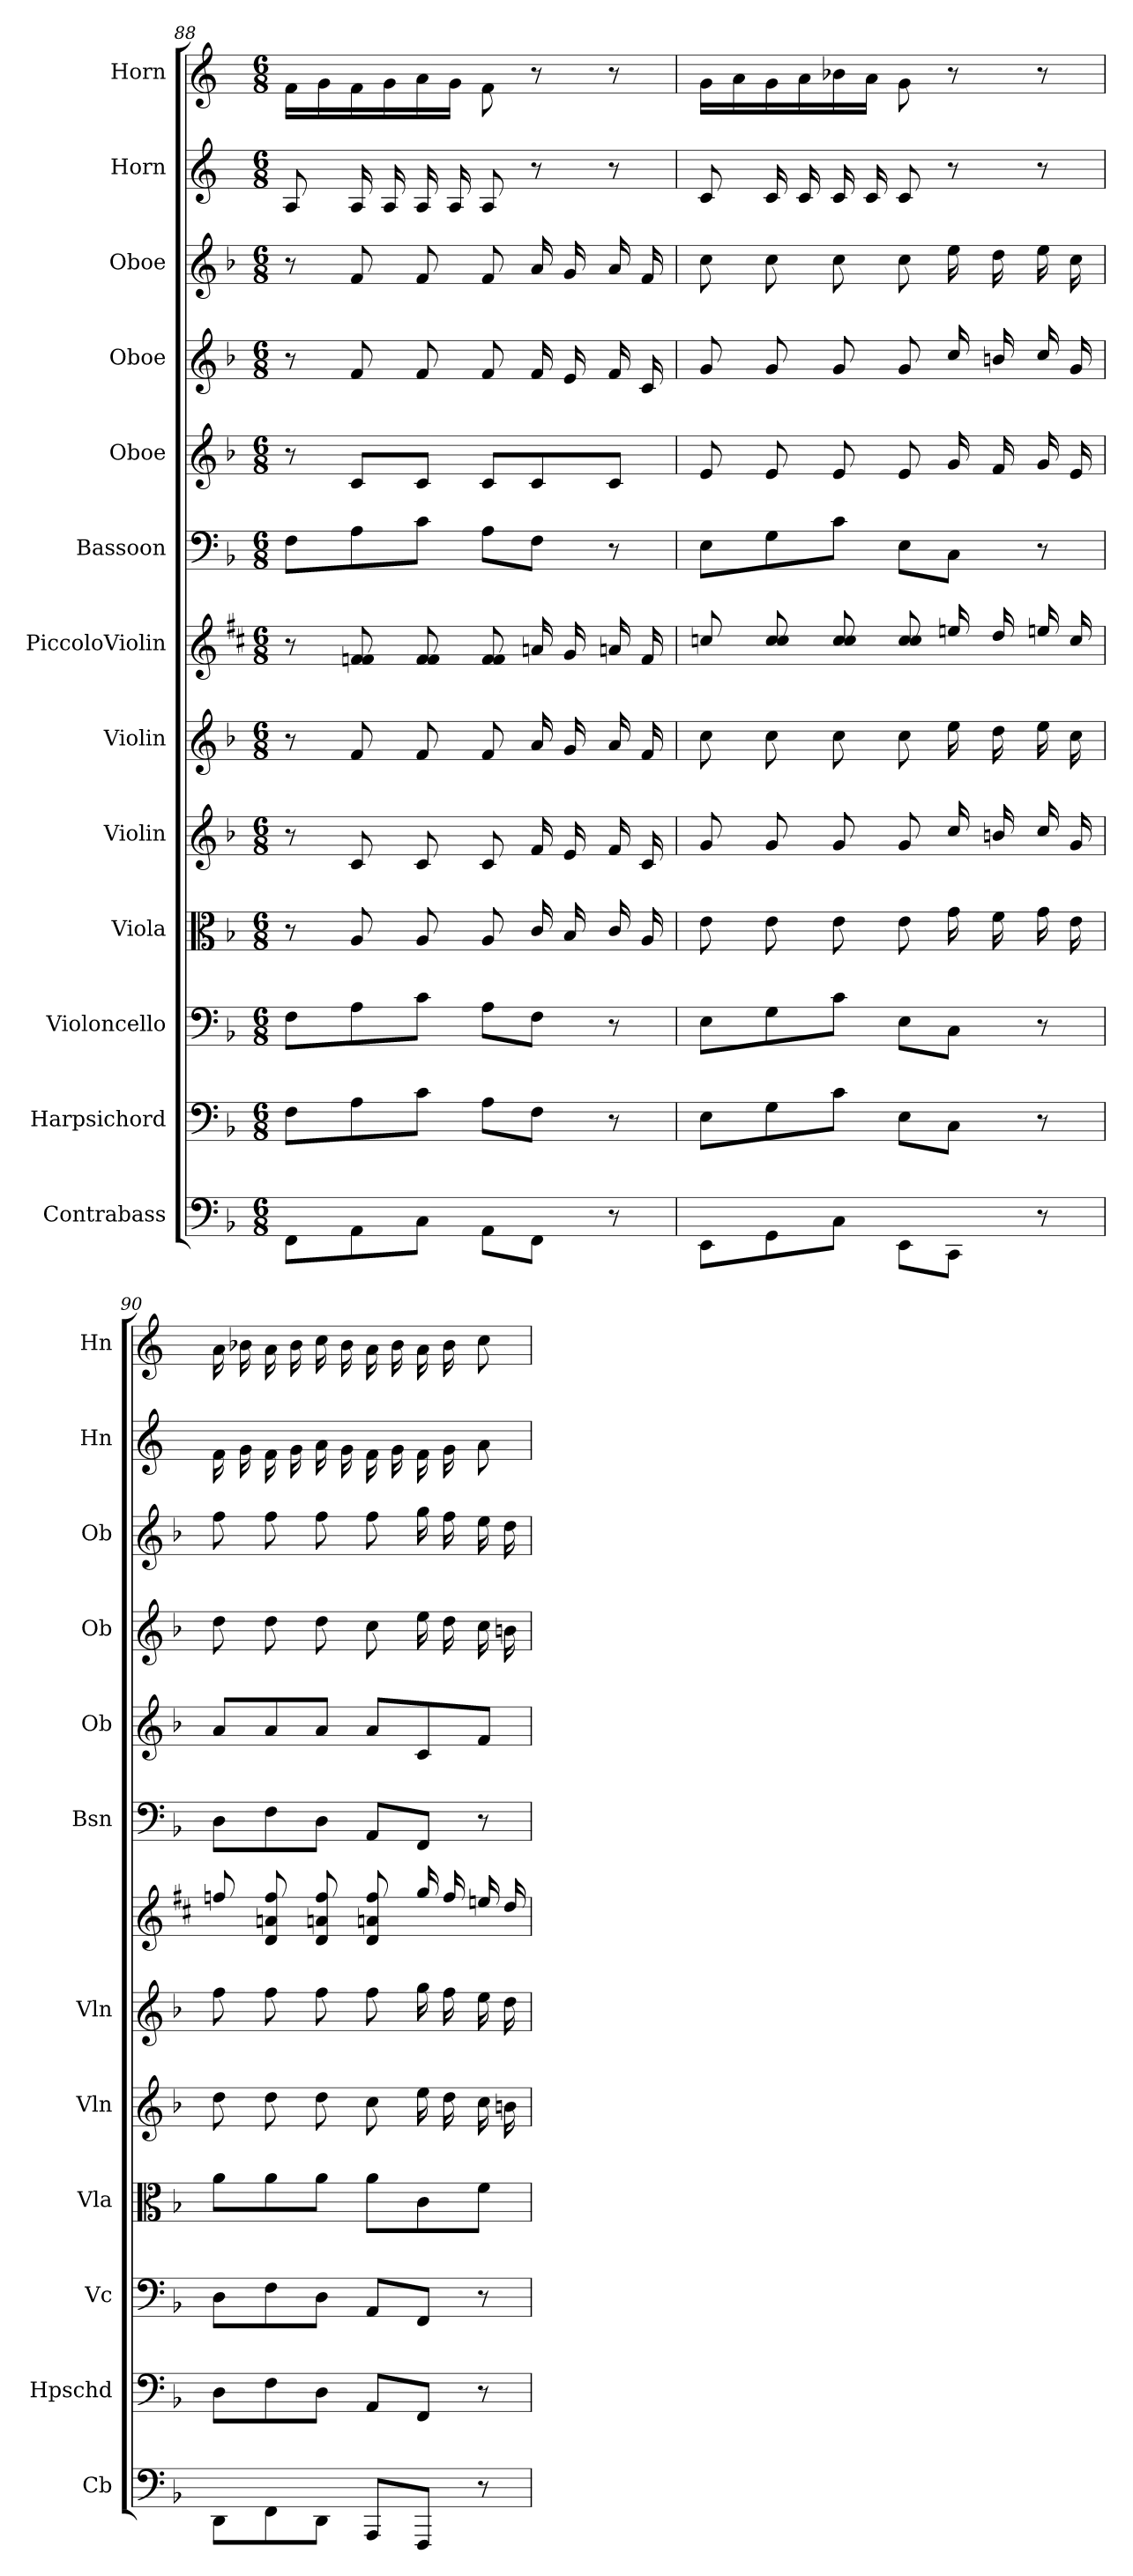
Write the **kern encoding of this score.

**kern	**kern	**kern	**kern	**kern	**kern	**kern	**kern	**kern	**kern	**kern	**kern	**kern
*part13	*part12	*part11	*part10	*part9	*part8	*part7	*part6	*part5	*part4	*part3	*part2	*part1
*staff13	*staff12	*staff11	*staff10	*staff9	*staff8	*staff7	*staff6	*staff5	*staff4	*staff3	*staff2	*staff1
*I"Contrabass	*I"Harpsichord	*I"Violoncello	*I"Viola	*I"Violin	*I"Violin	*I"PiccoloViolin	*I"Bassoon	*I"Oboe	*I"Oboe	*I"Oboe	*I"Horn	*I"Horn
*I'Cb	*I'Hpschd	*I'Vc	*I'Vla	*I'Vln	*I'Vln	*	*I'Bsn	*I'Ob	*I'Ob	*I'Ob	*I'Hn	*I'Hn
*clefF4	*clefF4	*clefF4	*clefC3	*clefG2	*clefG2	*clefG2	*clefF4	*clefG2	*clefG2	*clefG2	*clefG2	*clefG2
*k[b-]	*k[b-]	*k[b-]	*k[b-]	*k[b-]	*k[b-]	*k[f#c#]	*k[b-]	*k[b-]	*k[b-]	*k[b-]	*k[]	*k[]
*M6/8	*M6/8	*M6/8	*M6/8	*M6/8	*M6/8	*M6/8	*M6/8	*M6/8	*M6/8	*M6/8	*M6/8	*M6/8
=88	=88	=88	=88	=88	=88	=88	=88	=88	=88	=88	=88	=88
8FF\L	8F\L	8F\L	8r	8r	8r	8r	8F\L	8r	8r	8r	8A/	16f\LL
.	.	.	.	.	.	.	.	.	.	.	.	16g\
8AA\	8A\	8A\	8A/	8c/	8f/	8fn/ 8f/	8A\	8c/L	8f/	8f/	16A/	16f\
.	.	.	.	.	.	.	.	.	.	.	16A/	16g\
8C\J	8c\J	8c\J	8A/	8c/	8f/	8f/ 8f/	8c\J	8c/J	8f/	8f/	16A/	16a\
.	.	.	.	.	.	.	.	.	.	.	16A/	16g\JJ
8AA\L	8A\L	8A\L	8A/	8c/	8f/	8f/ 8f/	8A\L	8c/L	8f/	8f/	8A/	8f\
8FF\J	8F\J	8F\J	16c/	16f/	16a/	16an/	8F\J	8c/	16f/	16a/	8r	8r
.	.	.	16B-/	16e/	16g/	16g/	.	.	16e/	16g/	.	.
8r	8r	8r	16c/	16f/	16a/	16an/	8r	8c/J	16f/	16a/	8r	8r
.	.	.	16A/	16c/	16f/	16f/	.	.	16c/	16f/	.	.
=89	=89	=89	=89	=89	=89	=89	=89	=89	=89	=89	=89	=89
8EE\L	8E\L	8E\L	8e\	8g/	8cc\	8ccn/	8E\L	8e/	8g/	8cc\	8c/	16g\LL
.	.	.	.	.	.	.	.	.	.	.	.	16a\
8GG\	8G\	8G\	8e\	8g/	8cc\	8cc/ 8cc/	8G\	8e/	8g/	8cc\	16c/	16g\
.	.	.	.	.	.	.	.	.	.	.	16c/	16a\
8C\J	8c\J	8c\J	8e\	8g/	8cc\	8cc/ 8cc/	8c\J	8e/	8g/	8cc\	16c/	16b-X\
.	.	.	.	.	.	.	.	.	.	.	16c/	16a\JJ
8EE\L	8E\L	8E\L	8e\	8g/	8cc\	8cc/ 8cc/	8E\L	8e/	8g/	8cc\	8c/	8g\
8CC\J	8C\J	8C\J	16g\	16cc/	16ee\	16een/	8C\J	16g/	16cc/	16ee\	8r	8r
.	.	.	16f\	16bn/	16dd\	16dd/	.	16f/	16bn/	16dd\	.	.
8r	8r	8r	16g\	16cc/	16ee\	16een/	8r	16g/	16cc/	16ee\	8r	8r
.	.	.	16e\	16g/	16cc\	16cc/	.	16e/	16g/	16cc\	.	.
=90	=90	=90	=90	=90	=90	=90	=90	=90	=90	=90	=90	=90
8DD\L	8D\L	8D\L	8a\L	8dd\	8ff\	8ffn/	8D\L	8a/L	8dd\	8ff\	16f\	16a\
.	.	.	.	.	.	.	.	.	.	.	16g\	16b-X\
8FF\	8F\	8F\	8a\	8dd\	8ff\	8d/ 8an/ 8ff/	8F\	8a/	8dd\	8ff\	16f\	16a\
.	.	.	.	.	.	.	.	.	.	.	16g\	16b-\
8DD\J	8D\J	8D\J	8a\J	8dd\	8ff\	8d/ 8an/ 8ff/	8D\J	8a/J	8dd\	8ff\	16a\	16cc\
.	.	.	.	.	.	.	.	.	.	.	16g\	16b-\
8AAA/L	8AA/L	8AA/L	8a\L	8cc\	8ff\	8d/ 8an/ 8ff/	8AA/L	8a/L	8cc\	8ff\	16f\	16a\
.	.	.	.	.	.	.	.	.	.	.	16g\	16b-\
8FFF/J	8FF/J	8FF/J	8c\	16ee\	16gg\	16gg/	8FF/J	8c/	16ee\	16gg\	16f\	16a\
.	.	.	.	16dd\	16ff\	16ff/	.	.	16dd\	16ff\	16g\	16b-\
8r	8r	8r	8f\J	16cc\	16ee\	16een/	8r	8f/J	16cc\	16ee\	8a\	8cc\
.	.	.	.	16bn\	16dd\	16dd/	.	.	16bn\	16dd\	.	.
=	=	=	=	=	=	=	=	=	=	=	=	=
*-	*-	*-	*-	*-	*-	*-	*-	*-	*-	*-	*-	*-
